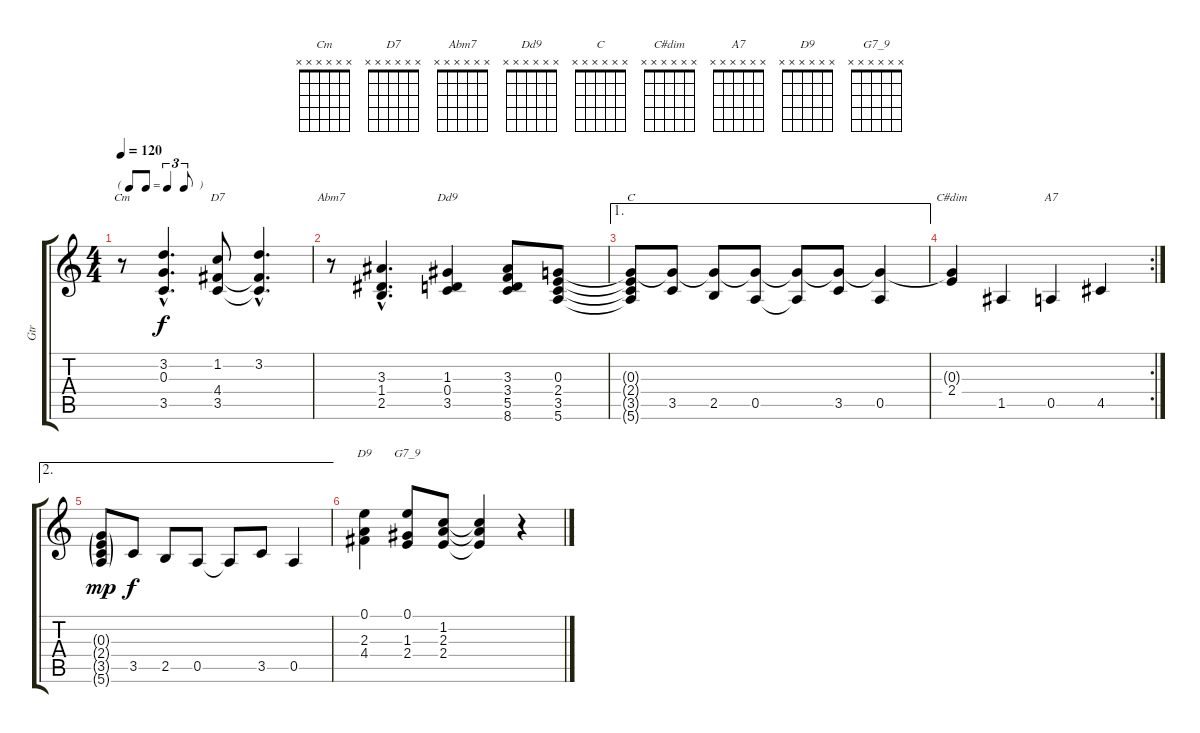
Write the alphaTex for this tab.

\track ("Gtr" "Gtr") {instrument acousticguitarnylon}
\staff {score tabs}
\tuning (E4 B3 G3 D3 A2 E2) {hide}
\chord ("Cm" x x x x x x) {firstfret 0}
\chord ("D7" x x x x x x) {firstfret 0}
\chord ("Abm7" x x x x x x) {firstfret 0}
\chord ("Dd9" x x x x x x) {firstfret 0}
\chord ("C" x x x x x x) {firstfret 0}
\chord ("C#dim" x x x x x x) {firstfret 0}
\chord ("A7" x x x x x x) {firstfret 0}
\chord ("D9" x x x x x x) {firstfret 0}
\chord ("G7_9" x x x x x x) {firstfret 0}
\ts (4 4)
\tf triplet8th
\tempo 120
\clef g2
\ks c
r.8{ch "Cm" dy f} (3.2{hac} 0.3{hac} 3.5{hac}).4{d} (1.2 4.4 3.5).8{ch "D7"} (3.2{hac} 4.4{hac t} 3.5{hac t}).4{d} |
r.8{ch "Abm7"} (3.3{hac} 1.4{hac} 2.5{hac}).4{d} (1.3 0.4 3.5).4{ch "Dd9"} (3.3 3.4 5.5 8.6).8 (0.3 2.4 3.5 5.6).8 |
\ae 1
(0.3{t} 2.4{t} 3.5{t} 5.6{t}).8{ch "C"} (0.3{t} 3.5).8 (0.3{t} 2.5).8 (0.3{t} 0.5).8 (0.3{t} 0.5{t}).8 (0.3{t} 3.5).8 (0.3{t} 0.5).4 |
\rc 2
(0.3{t} 2.4).4{ch "C#dim"} 1.5.4 0.5.4{ch "A7"} 4.5.4 |
\ae 2
(0.3{g} 2.4{g} 3.5{g} 5.6{g}).8{dy mp} 3.5.8{dy f} 2.5.8 0.5.8 0.5{t}.8 3.5.8 0.5.4 |
(0.1 2.3 4.4).4{ch "D9"} (0.1 1.3 2.4).8{ch "G7_9"} (1.2 2.3 2.4).8 (1.2{t} 2.3{t} 2.4{t}).4 r.4
